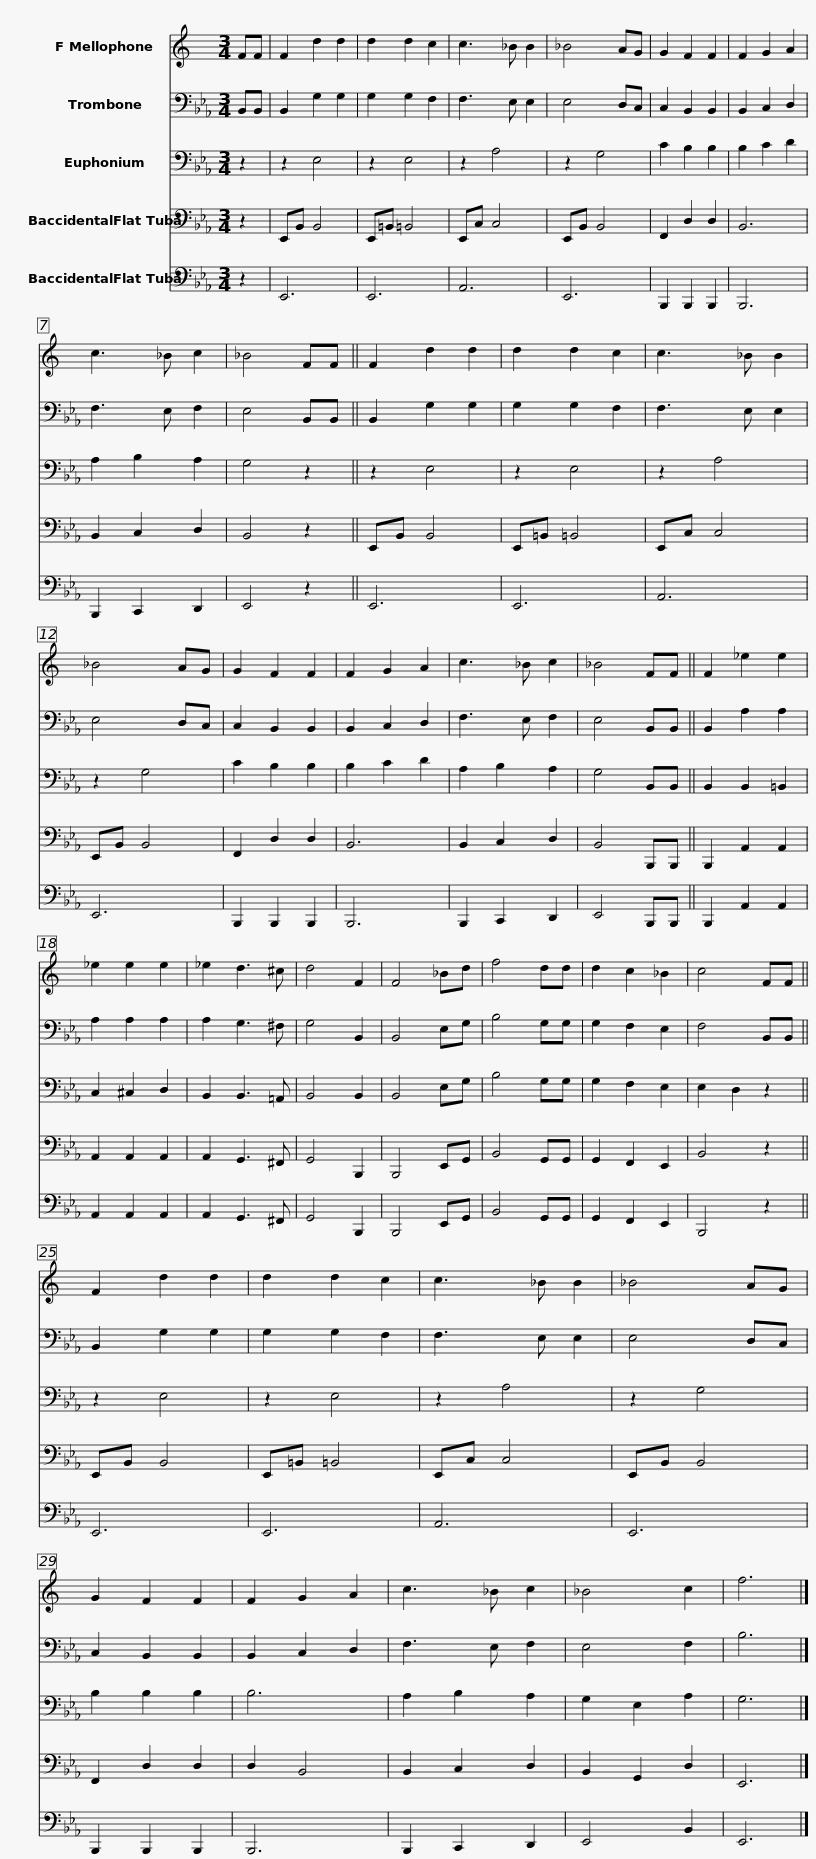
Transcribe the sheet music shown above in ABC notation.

X:1
%%score 1 2 3 4 5
L:1/8
M:3/4
I:linebreak $
K:Eb
V:1 treble transpose=-7
V:2 bass
V:3 bass
V:4 bass
V:5 bass
V:1
[K:C] FF | F2 d2 d2 | d2 d2 c2 | c3 _B B2 | _B4 AG | %5
 G2 F2 F2 | F2 G2 A2 | c3 _B c2 |$ _B4 FF || F2 d2 d2 | %10
 d2 d2 c2 | c3 _B B2 | _B4 AG | G2 F2 F2 | F2 G2 A2 | %15
 c3 _B c2 |$ _B4 FF || F2 _e2 e2 | _e2 e2 e2 | _e2 d3 ^c | %20
 d4 F2 | F4 _Bd | f4 dd | d2 c2 _B2 | c4 FF ||$ %25
 F2 d2 d2 | d2 d2 c2 | c3 _B B2 | _B4 AG | G2 F2 F2 | %30
 F2 G2 A2 | c3 _B c2 | _B4 c2 | f6 |] %34
V:2
 B,,B,, | B,,2 G,2 G,2 | G,2 G,2 F,2 | F,3 E, E,2 | E,4 D,C, | %5
 C,2 B,,2 B,,2 | B,,2 C,2 D,2 | F,3 E, F,2 |$ E,4 B,,B,, || B,,2 G,2 G,2 | %10
 G,2 G,2 F,2 | F,3 E, E,2 | E,4 D,C, | C,2 B,,2 B,,2 | B,,2 C,2 D,2 | %15
 F,3 E, F,2 |$ E,4 B,,B,, || B,,2 A,2 A,2 | A,2 A,2 A,2 | A,2 G,3 ^F, | %20
 G,4 B,,2 | B,,4 E,G, | B,4 G,G, | G,2 F,2 E,2 | F,4 B,,B,, ||$ %25
 B,,2 G,2 G,2 | G,2 G,2 F,2 | F,3 E, E,2 | E,4 D,C, | C,2 B,,2 B,,2 | %30
 B,,2 C,2 D,2 | F,3 E, F,2 | E,4 F,2 | B,6 |] %34
V:3
 z2 | z2 E,4 | z2 E,4 | z2 A,4 | z2 G,4 | %5
 C2 B,2 B,2 | B,2 C2 D2 | A,2 B,2 A,2 |$ G,4 z2 || z2 E,4 | %10
 z2 E,4 | z2 A,4 | z2 G,4 | C2 B,2 B,2 | B,2 C2 D2 | %15
 A,2 B,2 A,2 |$ G,4 B,,B,, || B,,2 B,,2 =B,,2 | C,2 ^C,2 D,2 | B,,2 B,,3 =A,, | %20
 B,,4 B,,2 | B,,4 E,G, | B,4 G,G, | G,2 F,2 E,2 | E,2 D,2 z2 ||$ %25
 z2 E,4 | z2 E,4 | z2 A,4 | z2 G,4 | B,2 B,2 B,2 | %30
 B,6 | A,2 B,2 A,2 | G,2 E,2 A,2 | G,6 |] %34
V:4
 z2 | E,,B,, B,,4 | E,,=B,, =B,,4 | E,,C, C,4 | E,,B,, B,,4 | %5
 F,,2 D,2 D,2 | B,,6 | B,,2 C,2 D,2 |$ B,,4 z2 || E,,B,, B,,4 | %10
 E,,=B,, =B,,4 | E,,C, C,4 | E,,B,, B,,4 | F,,2 D,2 D,2 | B,,6 | %15
 B,,2 C,2 D,2 |$ B,,4 B,,,B,,, || B,,,2 A,,2 A,,2 | A,,2 A,,2 A,,2 | A,,2 G,,3 ^F,, | %20
 G,,4 B,,,2 | B,,,4 E,,G,, | B,,4 G,,G,, | G,,2 F,,2 E,,2 | B,,4 z2 ||$ %25
 E,,B,, B,,4 | E,,=B,, =B,,4 | E,,C, C,4 | E,,B,, B,,4 | F,,2 D,2 D,2 | %30
 D,2 B,,4 | B,,2 C,2 D,2 | B,,2 G,,2 D,2 | E,,6 |] %34
V:5
 z2 | E,,6 | E,,6 | A,,6 | E,,6 | %5
 B,,,2 B,,,2 B,,,2 | B,,,6 | B,,,2 C,,2 D,,2 |$ E,,4 z2 || E,,6 | %10
 E,,6 | A,,6 | E,,6 | B,,,2 B,,,2 B,,,2 | B,,,6 | %15
 B,,,2 C,,2 D,,2 |$ E,,4 B,,,B,,, || B,,,2 A,,2 A,,2 | A,,2 A,,2 A,,2 | A,,2 G,,3 ^F,, | %20
 G,,4 B,,,2 | B,,,4 E,,G,, | B,,4 G,,G,, | G,,2 F,,2 E,,2 | B,,,4 z2 ||$ %25
 E,,6 | E,,6 | A,,6 | E,,6 | B,,,2 B,,,2 B,,,2 | %30
 B,,,6 | B,,,2 C,,2 D,,2 | E,,4 B,,2 | E,,6 |] %34
